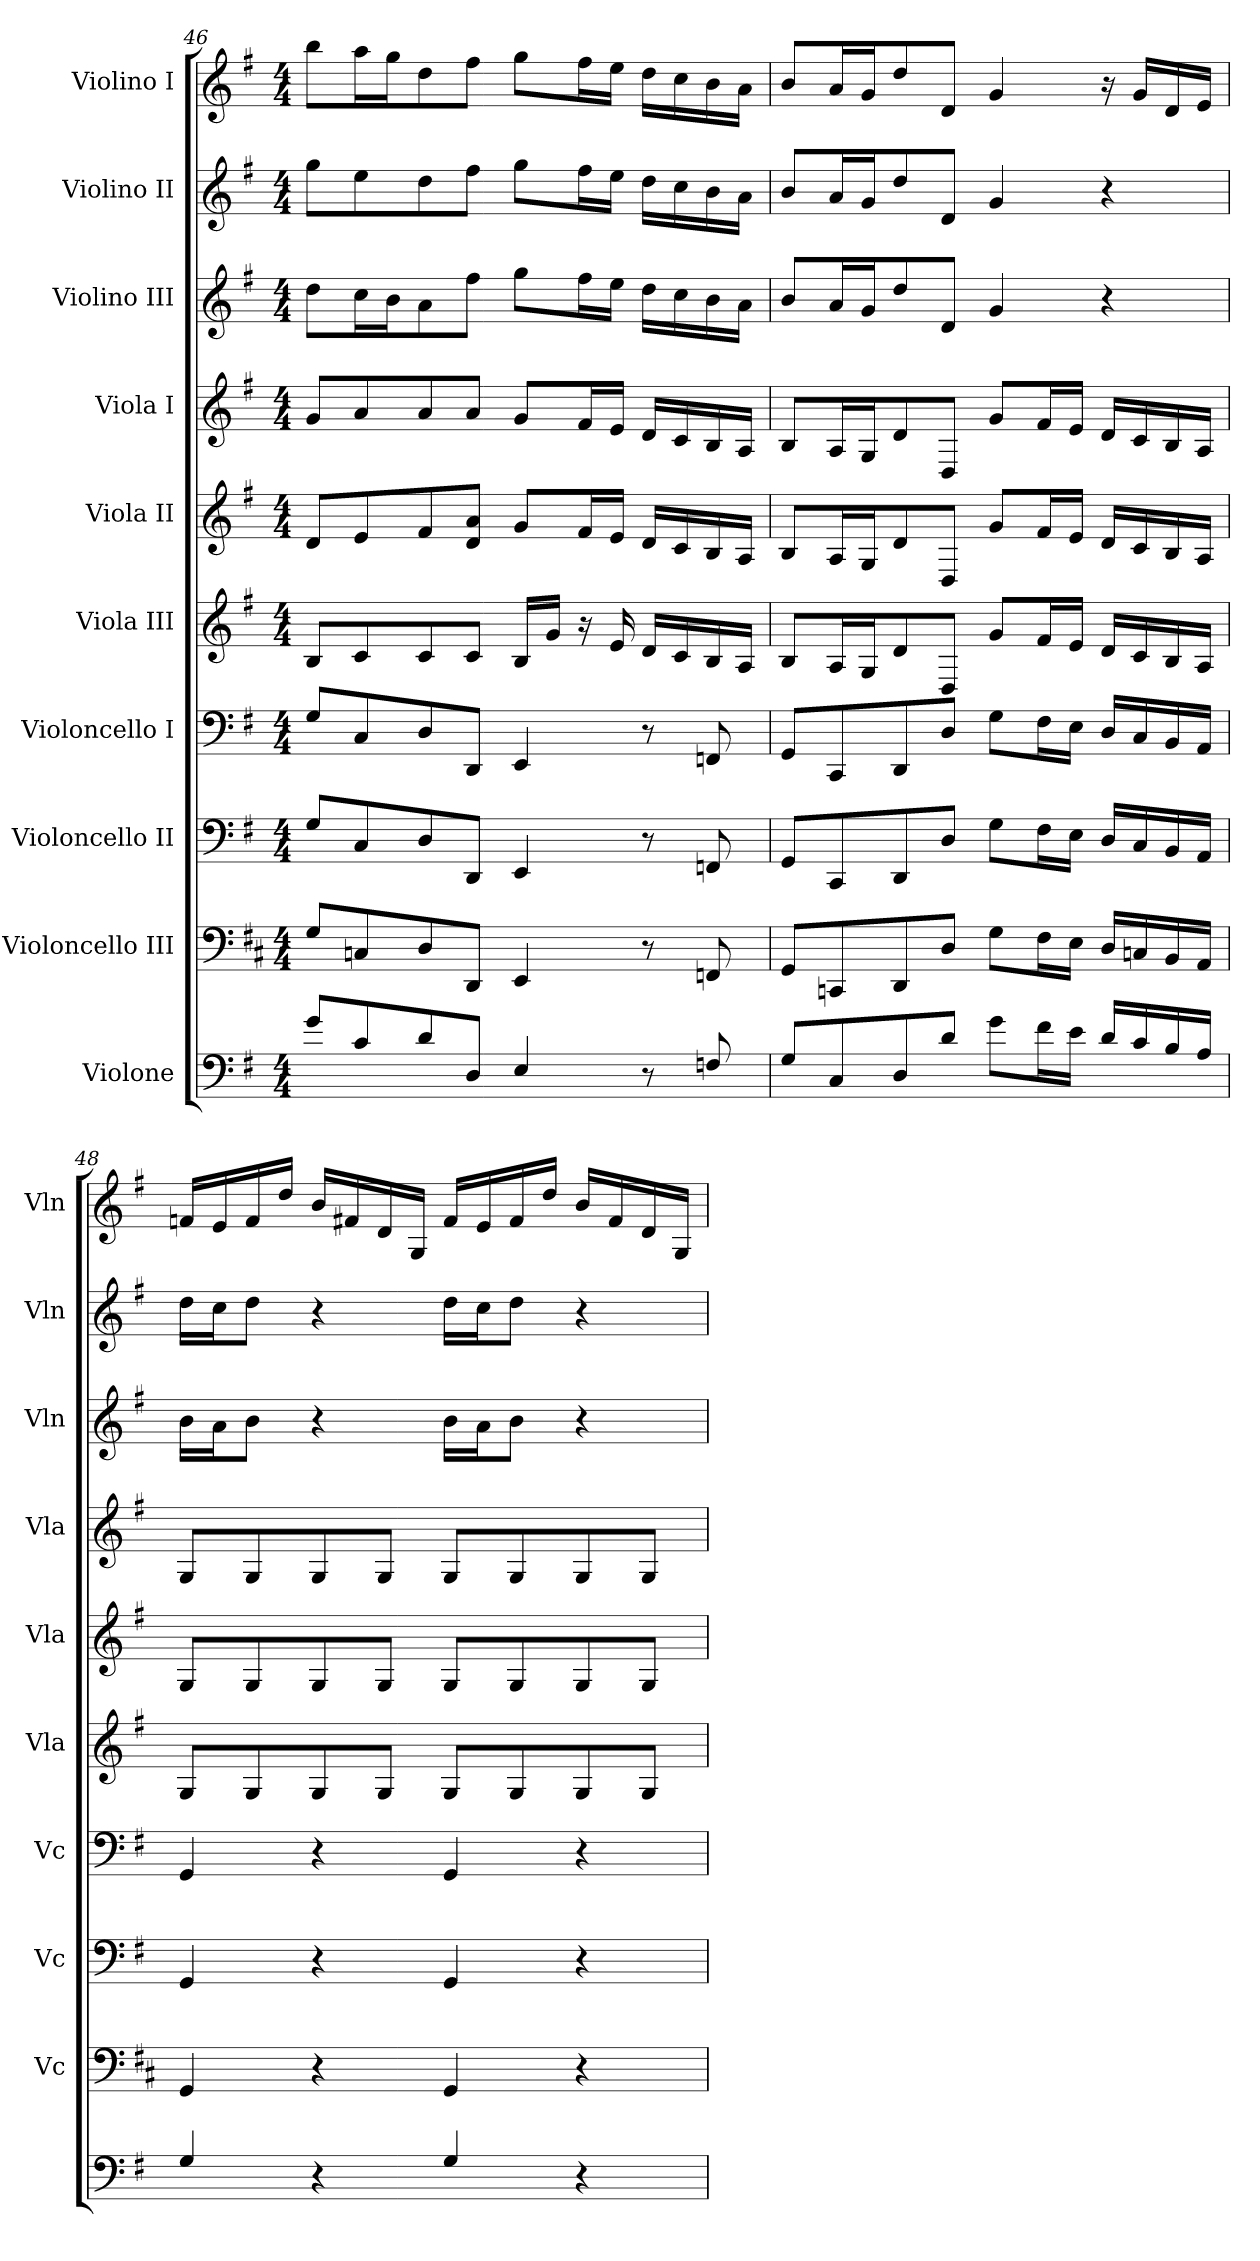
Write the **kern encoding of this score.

**kern	**kern	**kern	**kern	**kern	**kern	**kern	**kern	**kern	**kern
*part10	*part9	*part8	*part7	*part6	*part5	*part4	*part3	*part2	*part1
*staff10	*staff9	*staff8	*staff7	*staff6	*staff5	*staff4	*staff3	*staff2	*staff1
*I"Violone	*I"Violoncello III	*I"Violoncello  II	*I"Violoncello   I	*I"Viola       III	*I"Viola        II	*I"Viola         I	*I"Violino     III	*I"Violino      II	*I"Violino       I
*	*I'Vc	*I'Vc	*I'Vc	*I'Vla	*I'Vla	*I'Vla	*I'Vln	*I'Vln	*I'Vln
*clefF4	*clefF4	*clefF4	*clefF4	*clefG2	*clefG2	*clefG2	*clefG2	*clefG2	*clefG2
*ITrd7c12	*	*	*	*	*	*	*	*	*
*k[f#]	*k[f#c#]	*k[f#]	*k[f#]	*k[f#]	*k[f#]	*k[f#]	*k[f#]	*k[f#]	*k[f#]
*G:	*D:	*G:	*G:	*G:	*G:	*G:	*G:	*G:	*G:
*M4/4	*M4/4	*M4/4	*M4/4	*M4/4	*M4/4	*M4/4	*M4/4	*M4/4	*M4/4
=46	=46	=46	=46	=46	=46	=46	=46	=46	=46
8G/L	8G/L	8G/L	8G/L	8B/L	8d/L	8g/L	8dd\L	8gg\L	8bb\L
8C/	8Cn/	8C/	8C/	8c/	8e/	8a/	16cc\L	8ee\	16aa\L
.	.	.	.	.	.	.	16b\J	.	16gg\J
8D/	8D/	8D/	8D/	8c/	8f#/	8a/	8a\	8dd\	8dd\
8DD/J	8DD/J	8DD/J	8DD/J	8c/J	8d/ 8a/J	8a/J	8ff#\J	8ff#\J	8ff#\J
4EE/	4EE/	4EE/	4EE/	16B/LL	8g/L	8g/L	8gg\L	8gg\L	8gg\L
.	.	.	.	16g/JJ	.	.	.	.	.
.	.	.	.	16r	16f#/L	16f#/L	16ff#\L	16ff#\L	16ff#\L
.	.	.	.	16e/	16e/JJ	16e/JJ	16ee\JJ	16ee\JJ	16ee\JJ
8r	8r	8r	8r	16d/LL	16d/LL	16d/LL	16dd\LL	16dd\LL	16dd\LL
.	.	.	.	16c/	16c/	16c/	16cc\	16cc\	16cc\
8FFn/	8FFn/	8FFn/	8FFn/	16B/	16B/	16B/	16b\	16b\	16b\
.	.	.	.	16A/JJ	16A/JJ	16A/JJ	16a\JJ	16a\JJ	16a\JJ
=47	=47	=47	=47	=47	=47	=47	=47	=47	=47
8GG/L	8GG/L	8GG/L	8GG/L	8B/L	8B/L	8B/L	8b/L	8b/L	8b/L
8CC/	8CCn/	8CC/	8CC/	16A/L	16A/L	16A/L	16a/L	16a/L	16a/L
.	.	.	.	16G/J	16G/J	16G/J	16g/J	16g/J	16g/J
8DD/	8DD/	8DD/	8DD/	8d/	8d/	8d/	8dd/	8dd/	8dd/
8D/J	8D/J	8D/J	8D/J	8D/J	8D/J	8D/J	8d/J	8d/J	8d/J
8G\L	8G\L	8G\L	8G\L	8g/L	8g/L	8g/L	4g/	4g/	4g/
16F#\L	16F#\L	16F#\L	16F#\L	16f#/L	16f#/L	16f#/L	.	.	.
16E\JJ	16E\JJ	16E\JJ	16E\JJ	16e/JJ	16e/JJ	16e/JJ	.	.	.
16D/LL	16D/LL	16D/LL	16D/LL	16d/LL	16d/LL	16d/LL	4r	4r	16r
16C/	16Cn/	16C/	16C/	16c/	16c/	16c/	.	.	16g/LL
16BB/	16BB/	16BB/	16BB/	16B/	16B/	16B/	.	.	16d/
16AA/JJ	16AA/JJ	16AA/JJ	16AA/JJ	16A/JJ	16A/JJ	16A/JJ	.	.	16e/JJ
!!LO:PB:g=z
=48	=48	=48	=48	=48	=48	=48	=48	=48	=48
4GG/	4GG/	4GG/	4GG/	8G/L	8G/L	8G/L	16b\LL	16dd\LL	16fn/LL
.	.	.	.	.	.	.	16a\J	16cc\J	16e/
.	.	.	.	8G/	8G/	8G/	8b\J	8dd\J	16f/
.	.	.	.	.	.	.	.	.	16dd/JJ
4r	4r	4r	4r	8G/	8G/	8G/	4r	4r	16b/LL
.	.	.	.	.	.	.	.	.	16f#X/
.	.	.	.	8G/J	8G/J	8G/J	.	.	16d/
.	.	.	.	.	.	.	.	.	16G/JJ
4GG/	4GG/	4GG/	4GG/	8G/L	8G/L	8G/L	16b\LL	16dd\LL	16f#/LL
.	.	.	.	.	.	.	16a\J	16cc\J	16e/
.	.	.	.	8G/	8G/	8G/	8b\J	8dd\J	16f#/
.	.	.	.	.	.	.	.	.	16dd/JJ
4r	4r	4r	4r	8G/	8G/	8G/	4r	4r	16b/LL
.	.	.	.	.	.	.	.	.	16f#/
.	.	.	.	8G/J	8G/J	8G/J	.	.	16d/
.	.	.	.	.	.	.	.	.	16G/JJ
=	=	=	=	=	=	=	=	=	=
*-	*-	*-	*-	*-	*-	*-	*-	*-	*-
